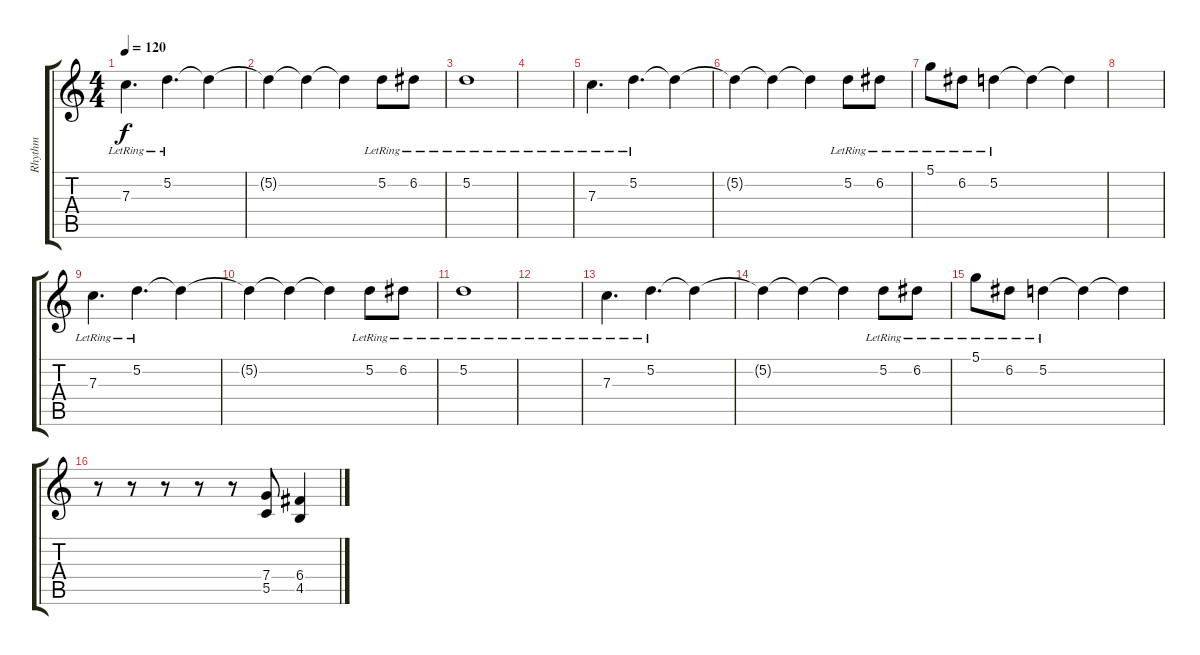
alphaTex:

\track ("Rhythm" "Rhythm") {instrument distortionguitar}
\staff {score tabs}
\tuning (D4 A3 F3 C3 G2 C2) {hide}
\ts (4 4)
\tempo 120
\clef g2
\ks c
7.3{lr}.4{d dy f balance 8 instrument electricguitarclean} 5.2{lr}.4{d} 5.2{t}.4 |
5.2{t}.4 5.2{t}.4 5.2{t}.4 5.2{lr}.8 6.2{lr}.8 |
5.2{lr}.1 |
|
7.3{lr}.4{d} 5.2{lr}.4{d} 5.2{t}.4 |
5.2{t}.4 5.2{t}.4 5.2{t}.4 5.2{lr}.8 6.2{lr}.8 |
5.1{lr}.8 6.2{lr}.8 5.2{lr}.4 5.2{t}.4 5.2{t}.4 |
|
7.3{lr}.4{d instrument electricguitarclean} 5.2{lr}.4{d} 5.2{t}.4 |
5.2{t}.4 5.2{t}.4 5.2{t}.4 5.2{lr}.8 6.2{lr}.8 |
5.2{lr}.1 |
|
7.3{lr}.4{d} 5.2{lr}.4{d} 5.2{t}.4 |
5.2{t}.4 5.2{t}.4 5.2{t}.4 5.2{lr}.8 6.2{lr}.8 |
5.1{lr}.8 6.2{lr}.8 5.2{lr}.4 5.2{t}.4 5.2{t}.4 |
r.8 r.8 r.8 r.8 r.8 (7.4 5.5).8{instrument distortionguitar} (6.4 4.5).4
